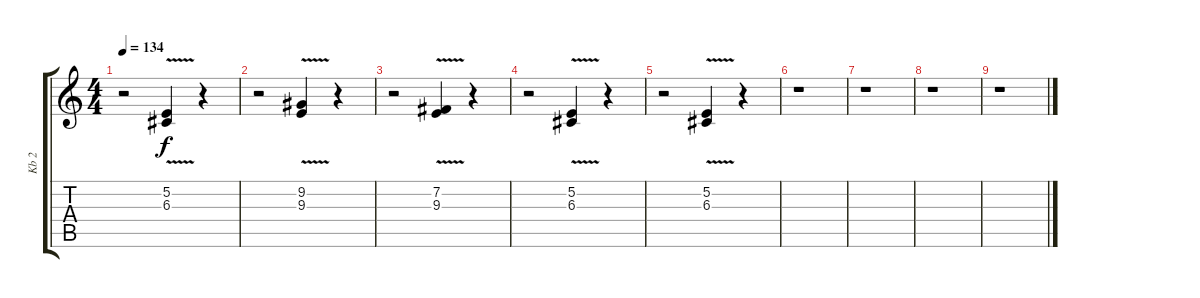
\track ("Kb 2" "Kb 2") {instrument electricpiano1}
\staff {score tabs}
\tuning (E4 B3 G3 D3 A2 E2) {hide}
\ts (4 4)
\tempo 134
\clef g2
\ks c
r.2{dy f} (5.2{v} 6.3{v}).4 r.4 |
r.2 (9.2{v} 9.3{v}).4 r.4 |
r.2 (7.2{v} 9.3{v}).4 r.4 |
r.2 (5.2{v} 6.3{v}).4 r.4 |
r.2 (5.2{v} 6.3{v}).4 r.4 |
r.1 |
r.1 |
r.1 |
r.1
